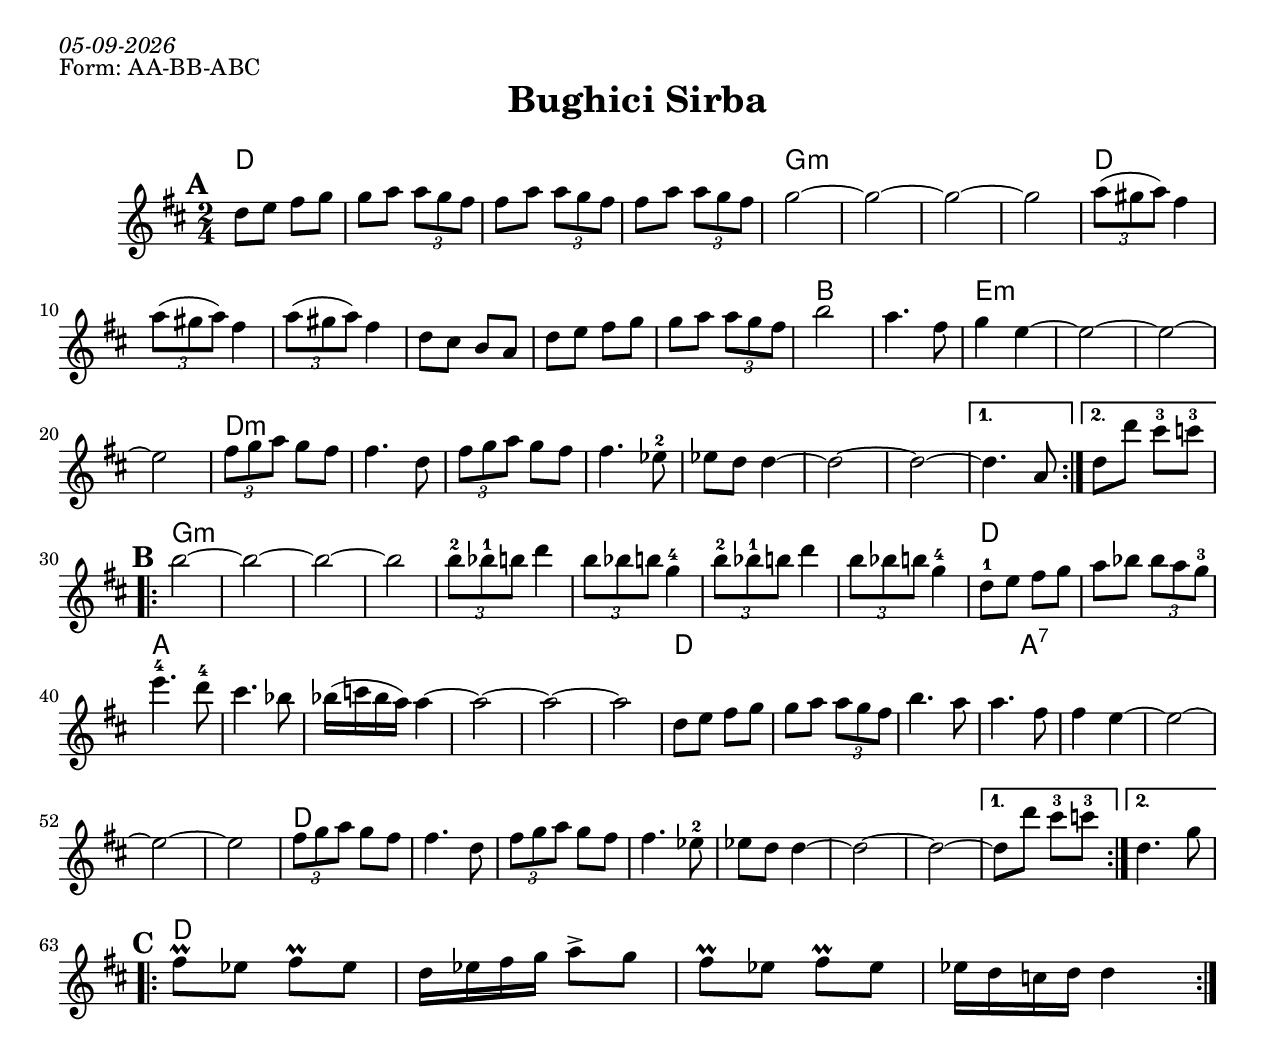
\version "2.18.0"
\include "english.ly"
\paper{
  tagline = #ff
  print-all-headers = ##t
  #(set-paper-size "letter")
}
date = #(strftime "%d-%m-%Y" (localtime (current-time)))

\markup{ \italic{ \date }  }

\markup{Form: AA-BB-ABC}

global = {
  \clef treble
  \key d \major
  \time 2/4
  \set Score.markFormatter = #format-mark-box-alphabet
}

%#################################### Melody ########################
%melody =  \transpose c d \relative c' {  %transpose for clarinet
cadence = {
  \tuplet 3/2{fs8 g a} g8 fs %maybe es g a?
  fs4. d8
  \tuplet 3/2{fs8 g a} g8 fs %maybe es g a?
  fs4. ef8-2
  ef8 d d4~
  d2~
  d2~
  %d2
}

melody = \relative c'' {
  \global
  %\partial 16*3 a16 d f   %lead in notes

  \repeat volta 2{
   \mark \default
   d8 e fs g
   g8 a \tuplet 3/2{a g fs}
   fs8 a \tuplet 3/2{a g fs}
   fs8 a \tuplet 3/2{a g fs}
   g2 ~
   g2~
   g2~
   g2
   \repeat unfold 3 {\tuplet 3/2 {a8 (gs a)}fs 4 |}

   d8 cs b a

   d8 e fs g
   g8 a \tuplet 3/2{a g fs}
   b2
   a4. fs8
   g4 e~
   e2~
   e2~
   e2 |
   %e2
   %b4 \glissando g~
   %g2~
   %g2

   \cadence
   %d2

  }

  \alternative{
    {d4. a8}
    % {d4. d'8}
    {d8 d'8 cs8-3 c-3 }
  }

\break
  \repeat volta 2{
   \mark \default
  % cs8-3 c-3 b4~
   b2~
   b2~
   b2~
   b2   % am I an extra measuere?
   \repeat unfold 2{
   \tuplet 3/2{b8-2 bf-1 b} d4
   \tuplet 3/2{b8 bf b} g4-4
   }

   d8-1 e fs g
   a8 bf \tuplet 3/2 {bf a g-3}
   %fs8 g a bf
   %cs8 d cs16 b cs8|
   e'4.-4  d8-4
   cs4. bf8
   bf16 (c bf a) a4~
   %bf8 a a4~
   a2~
   a2~
   a2
   % end phrase

   d,8 e fs g
   g8 a \tuplet 3/2{a g fs}
   b4. a8
   a4. fs8
   fs4 e~
   e2~
   e2~
   e2~
   %e2 % am I an extra measure?

   \cadence


  }
   % needs pickup note for last section
   \alternative {
     {d8 d'8 cs8-3 c-3 }
     {d,4. g8 }
   }
   \break
 \repeat volta 2{
   \mark \default
   fs8\prall ef fs\prall ef
   d16 ef fs g a8-> g
   %d8 fs a g   % maybe d fs
  fs8\prall ef fs\prall ef
   ef16 d c d  d4


 }
}
%################################# Lyrics #####################
%\addlyrics{ \set stanza = #"1. " }
%################################# Chords #######################
harmonies = \chordmode {
  d2*4
  g2*4:m
  d2*6
  b2*2
  e2*4:m
  d2*9:m
  %b
  g2*8:m
  d2*2
  a2*6
  d4*7
  a4*9:7
  d2*9
  d2*4
  %lost chord back to D last 4 bars of A

}

\score {
  <<
    \new ChordNames {
      \set chordChanges = ##t
      \harmonies
    }
    \new Staff   \melody
  >>
  \header{
    title= "Bughici Sirba"
    subtitle=""
    composer= ""
    instrument =""
    arranger= ""
  }
  \layout{indent = 1.0\cm}
  \midi {
    \tempo 4 = 120

    % \midi { }
  }
}
%{
% more verses:
\markup{}
\markup {
  \fill-line {
    \hspace #0.1 % distance from left margin
    \column {
      \line { "1."
	\column {
	  ""
	}
      }
      \hspace #0.2 % vertical distance between verses
      \line { "2."
	\column {
	 ""
	}
      }
    }
    \hspace #0.1  % horiz. distance between columns
    \column {
      \line { "3."
	\column {
	  ""
	}
      }
      \hspace #0.2 % distance between verses
      \line { "4."
	\column {
	 ""
	}
      }
    }
    \hspace #0.1 % distance to right margin
  }
}

%}
